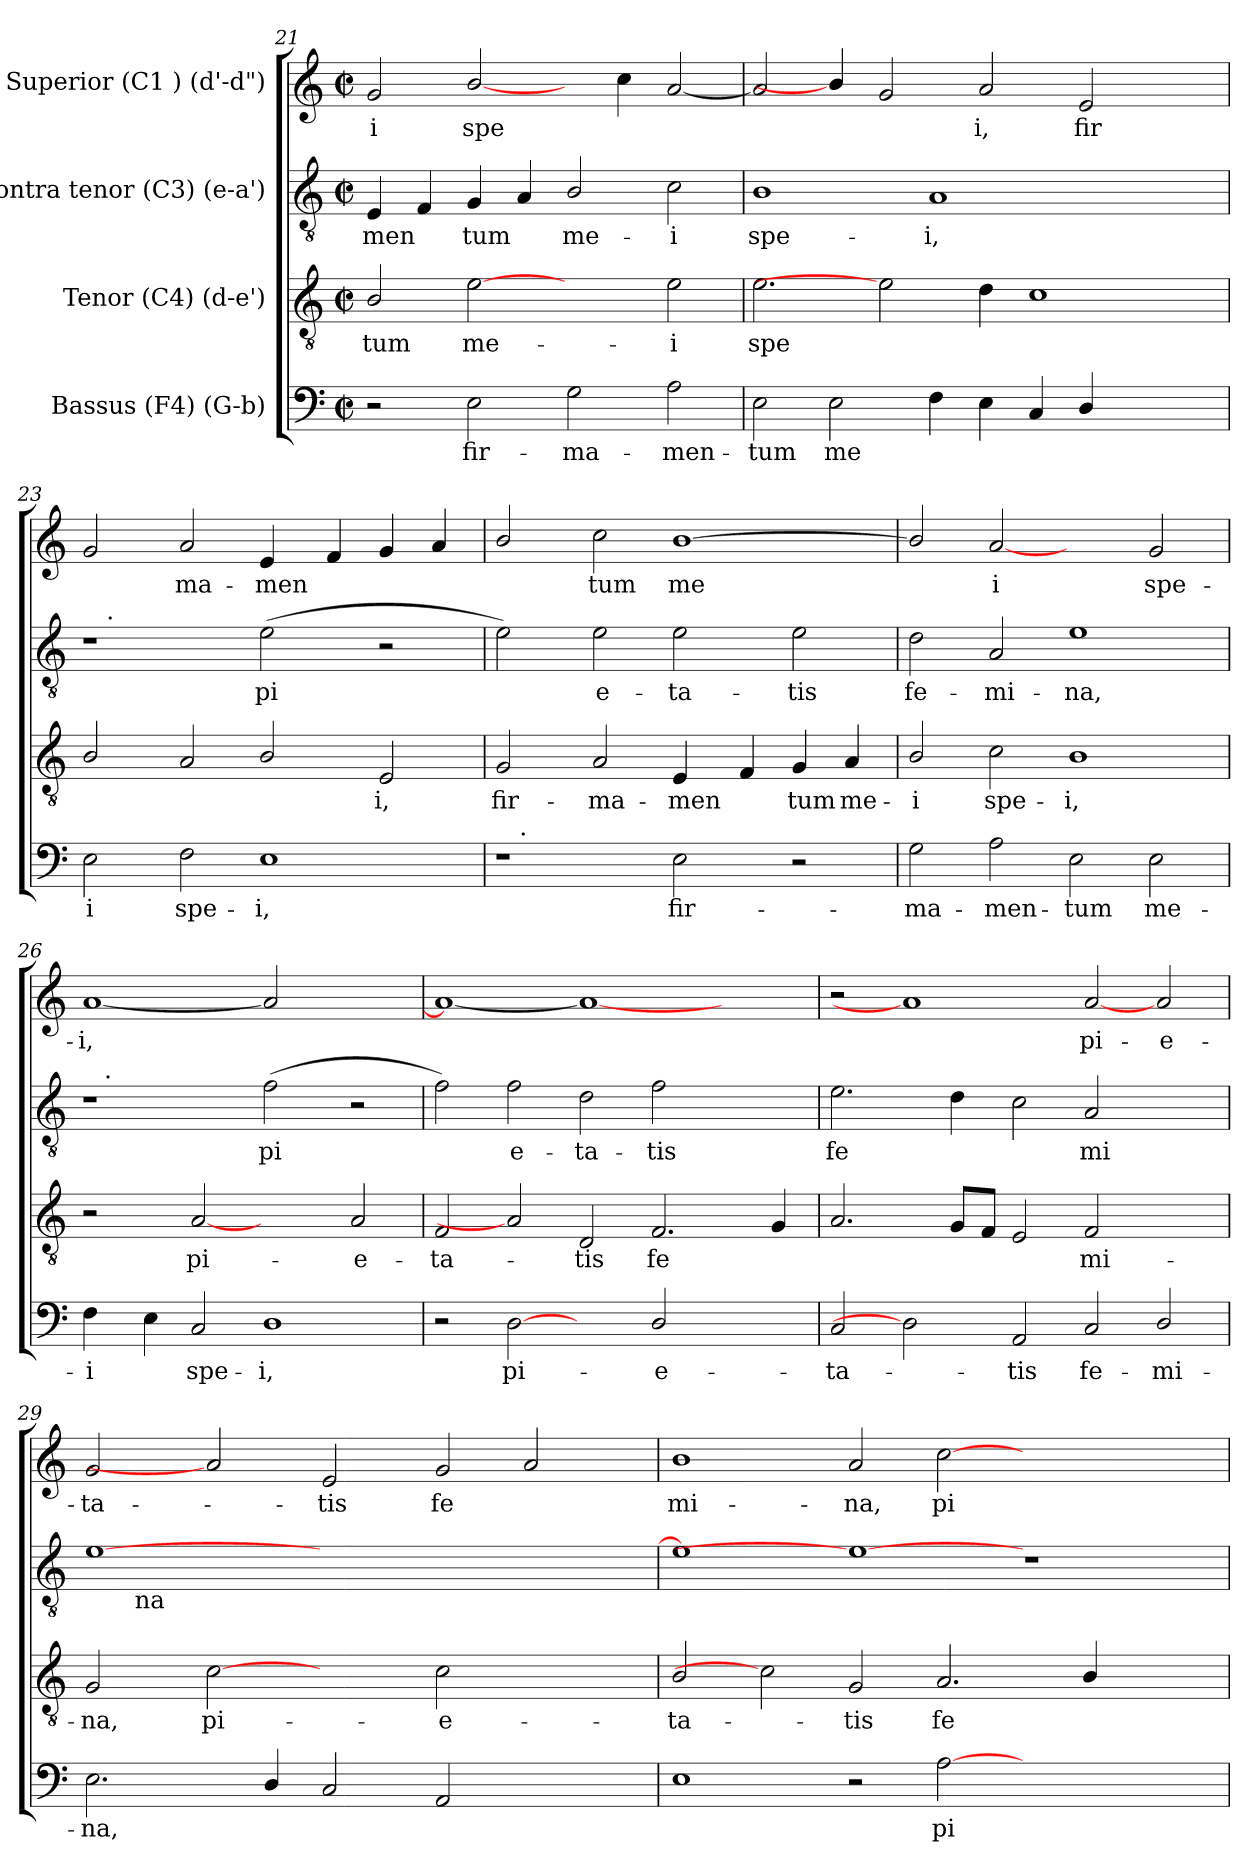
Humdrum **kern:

**kern	**text	**kern	**text	**kern	**text	**kern	**text
*part4	*part4	*part3	*part3	*part2	*part2	*part1	*part1
*staff4	*staff4	*staff3	*staff3	*staff2	*staff2	*staff1	*staff1
*I"Bassus (F4)  (G-b)	*	*I"Tenor (C4)  (d-e')	*	*I"Contra tenor (C3)  (e-a')	*	*I"Superior (C1 )  (d'-d")	*
!!LO:LB:g=z
*clefF4	*	*clefGv2	*	*clefGv2	*	*clefG2	*
*k[]	*	*k[]	*	*k[]	*	*k[]	*
*C:	*	*C:	*	*C:	*	*C:	*
*M2/2	*	*M2/2	*	*M2/2	*	*M2/2	*
*met(c|)	*	*met(c|)	*	*met(c|)	*	*met(c|)	*
=21	=21	=21	=21	=21	=21	=21	=21
!	!	!	!LO:LY:b:cj	!	!LO:LY:b:cj	!	!LO:LY:b:cj
2r	.	2B/	-tum	4E/	-men-	2g/	-i
!	!	!	!	!	!LO:LY:b:cj	!	!
.	.	.	.	4F/	--	.	.
!	!LO:LY:b:cj	!	!LO:LY:b:cj	!	!LO:LY:b:cj	!	!LO:LY:b:cj
2E\	fir-	[2e	me-	4G/	-tum	[2b/	spe-
!	!	!	!	!	!LO:LY:b:cj	!	!
.	.	.	.	4A/	.	.	.
!	!LO:LY:b:cj	!	!	!	!LO:LY:b:cj	!	!
2G\	-ma-	2ryy	.	2B/	me-	4ryy	.
!	!	!	!	!	!	!	!LO:LY:b:cj
.	.	.	.	.	.	4cc\	--
!	!LO:LY:b:cj	!	!LO:LY:b:cj	!	!LO:LY:b:cj	!	!LO:LY:b:cj
2A\	-men-	2e\	-i	2c\	-i	[<2a/	--
=22	=22	=22	=22	=22	=22	=22	=22
!	!LO:LY:b:cj	!	!LO:LY:b:cj	!	!LO:LY:b:cj	!	!LO:LY:b:cj
2E\	-tum	2.e\	spe-	1B	spe-	2a/]	--
!	!LO:LY:b:cj	!	!	!	!	!	!
2E\	me-	.	.	.	.	4b/]	.
!	!	!	!	!	!	!	!LO:LY:b:cj
.	.	2e]	.	.	.	2g/	--
!	!LO:LY:b:cj	!	!	!	!LO:LY:b:cj	!	!
4F\	--	.	.	1A	-i,	.	.
!	!LO:LY:b:cj	!	!LO:LY:b:cj	!	!	!	!LO:LY:b:cj
4E\	--	4d\	--	.	.	2a/	-i,
!	!LO:LY:b:cj	!	!LO:LY:b:cj	!	!	!	!
4C/	--	1c	--	.	.	.	.
!	!LO:LY:b:cj	!	!	!	!	!	!LO:LY:b:cj
4D/	--	.	.	.	.	2e/	fir-
2ryy	.	.	.	2ryy	.	.	.
.	.	.	.	.	.	4ryy	.
=23	=23	=23	=23	=23	=23	=23	=23
!	!LO:LY:b:cj	!	!LO:LY:b:cj	!	!	!	!LO:LY:b:cj
*	*	*	*	*^	*	*	*
2E\	-i	2B/	--	1r	16ryy	.	2g/	--
!	!	!	!	!	!LO:TX:a:t=.	!	!	!
.	.	.	.	.	1ryy	.	.	.
!	!LO:LY:b:cj	!	!LO:LY:b:cj	!	!	!	!	!LO:LY:b:cj
2F\	spe-	2A/	--	.	.	.	2a/	-ma-
!	!LO:LY:b:cj	!	!LO:LY:b:cj	!	!	!LO:LY:b:cj	!	!LO:LY:b:cj
1E	-i,	2B/	--	(>2e\	.	pi-	4e/	-men-
.	.	.	.	.	2...ryy	.	.	.
!	!	!	!	!	!	!	!	!LO:LY:b:cj
.	.	.	.	.	.	.	4f/	--
!	!	!	!LO:LY:b:cj	!	!	!	!	!LO:LY:b:cj
.	.	2E/	-i,	2r	.	.	4g/	--
!	!	!	!	!	!	!	!	!LO:LY:b:cj
.	.	.	.	.	.	.	4a/	--
=24	=24	=24	=24	=24	=24	=24	=24	=24
!	!	!	!LO:LY:b:cj	!	!	!LO:LY:b:cj	!	!LO:LY:b:cj
*^	*	*	*	*v	*v	*	*	*
1r	16ryy	.	2G/	fir-	2e\)	--	2b/	--
!	!LO:TX:a:t=.	!	!	!	!	!	!	!
.	1ryy	.	.	.	.	.	.	.
!	!	!	!	!LO:LY:b:cj	!	!LO:LY:b:cj	!	!LO:LY:b:cj
.	.	.	2A/	-ma-	2e\	-e-	2cc\	-tum
!	!	!LO:LY:b:cj	!	!LO:LY:b:cj	!	!LO:LY:b:cj	!	!LO:LY:b:cj
2E\	.	fir-	4E/	-men-	2e\	-ta-	[>1b	me-
.	2...ryy	.	.	.	.	.	.	.
!	!	!	!	!LO:LY:b:cj	!	!	!	!
.	.	.	4F/	--	.	.	.	.
!	!	!	!	!LO:LY:b:cj	!	!LO:LY:b:cj	!	!
2r	.	.	4G/	-tum	2e\	-tis	.	.
!	!	!	!	!LO:LY:b:cj	!	!	!	!
.	.	.	4A/	me-	.	.	.	.
!!LO:LB:g=z
=25	=25	=25	=25	=25	=25	=25	=25	=25
!	!	!LO:LY:b:cj	!	!LO:LY:b:cj	!	!LO:LY:b:cj	!	!LO:LY:b:cj
*v	*v	*	*	*	*	*	*	*
2G\	-ma-	2B/	-i	2d\	fe-	2b/]	--
!	!LO:LY:b:cj	!	!LO:LY:b:cj	!	!LO:LY:b:cj	!	!LO:LY:b:cj
2A\	-men-	2c\	spe-	2A/	-mi-	[2a	-i
!	!LO:LY:b:cj	!	!LO:LY:b:cj	!	!LO:LY:b:cj	!	!
2E\	-tum	1B	-i,	1e	-na,	2ryy	.
!	!LO:LY:b:cj	!	!	!	!	!	!LO:LY:b:cj
2E\	me-	.	.	.	.	2g/	spe-
=26	=26	=26	=26	=26	=26	=26	=26
!	!LO:LY:b:cj	!	!	!	!	!	!LO:LY:b:cj
*	*	*	*	*^	*	*	*
4F\	-i	2r	.	1r	16ryy	.	[<1a	-i,
!	!	!	!	!	!LO:TX:a:t=.	!	!	!
.	.	.	.	.	1ryy	.	.	.
!	!LO:LY:b:cj	!	!	!	!	!	!	!
4E\	.	.	.	.	.	.	.	.
!	!LO:LY:b:cj	!	!LO:LY:b:cj	!	!	!	!	!
2C/	spe-	[2A	pi-	.	.	.	.	.
!	!LO:LY:b:cj	!	!	!	!	!LO:LY:b:cj	!	!
1D	-i,	2ryy	.	(>2f\	.	pi-	2a]	.
.	.	.	.	.	2...ryy	.	.	.
!	!	!	!LO:LY:b:cj	!	!	!	!	!
.	.	2A/	-e-	2r	.	.	2ryy	.
=27	=27	=27	=27	=27	=27	=27	=27	=27
!	!	!	!LO:LY:b:cj	!	!	!LO:LY:b:cj	!	!LO:LY:b:cj
*	*	*	*	*v	*v	*	*	*
2r	.	2F/	-ta-	2f\)	--	1a_	.
!	!LO:LY:b:cj	!	!	!	!LO:LY:b:cj	!	!
[2D	pi-	2A]	.	2f\	-e-	.	.
!	!	!	!LO:LY:b:cj	!	!LO:LY:b:cj	!	!
2ryy	.	2D/	-tis	2d\	-ta-	1a_	.
!	!LO:LY:b:cj	!	!LO:LY:b:cj	!	!LO:LY:b:cj	!	!
2D/	-e-	2.F/	fe-	2f\	-tis	.	.
2ryy	.	.	.	2ryy	.	2ryy	.
!	!	!	!LO:LY:b:cj	!	!	!	!
.	.	4G/	--	.	.	.	.
=28	=28	=28	=28	=28	=28	=28	=28
!	!LO:LY:b:cj	!	!LO:LY:b:cj	!	!LO:LY:b:cj	!	!
2C/	-ta-	2.A/	--	2.e\	fe-	2r	.
2D]	.	.	.	.	.	1a]	.
!	!	!	!LO:LY:b:cj	!	!LO:LY:b:cj	!	!
.	.	8G/L	--	4d\	--	.	.
!	!	!	!LO:LY:b:cj	!	!	!	!
.	.	8F/J	--	.	.	.	.
!	!LO:LY:b:cj	!	!LO:LY:b:cj	!	!LO:LY:b:cj	!	!
2AA/	-tis	2E/	--	2c\	--	.	.
!	!LO:LY:b:cj	!	!LO:LY:b:cj	!	!LO:LY:b:cj	!	!LO:LY:b:cj
2C/	fe-	2F/	-mi-	2A/	-mi-	[2a	pi-
!	!LO:LY:b:cj	!	!	!	!	!	!LO:LY:b:cj
2D/	-mi-	2ryy	.	2ryy	.	2a/	-e-
!!LO:PB:g=z
=29	=29	=29	=29	=29	=29	=29	=29
!	!LO:LY:b:cj	!	!LO:LY:b:cj	!	!LO:LY:b:cj	!	!LO:LY:b:cj
*	*	*	*	*^	*	*	*
2.E\	-na,	2G/	-na,	[>1e	8ryy	--	2g/	-ta-
.	.	.	.	.	64ryy	.	.	.
!	!	!	!	!	!LO:TX:b:t=na	!	!	!
.	.	.	.	.	1ryy	.	.	.
!	!	!	!LO:LY:b:cj	!	!	!	!	!
.	.	[2c	pi-	.	.	.	2a]	.
!	!LO:LY:b:cj	!	!	!	!	!	!	!
4D/	.	.	.	.	.	.	.	.
!	!LO:LY:b:cj	!	!	!	!	!	!	!LO:LY:b:cj
2C/	.	2ryy	.	1.ryy	.	.	2e/	-tis
.	.	.	.	.	1ryy	.	.	.
!	!LO:LY:b:cj	!	!LO:LY:b:cj	!	!	!	!	!LO:LY:b:cj
2AA/	.	2c\	-e-	.	.	.	2g/	fe-
!	!	!	!	!	!	!	!	!LO:LY:b:cj
2ryy	.	2ryy	.	.	.	.	2a/	--
.	.	.	.	.	4ryy	.	.	.
.	.	.	.	.	16..ryy	.	.	.
=30	=30	=30	=30	=30	=30	=30	=30	=30
!	!LO:LY:b:cj	!	!LO:LY:b:cj	!	!	!LO:LY:b:cj	!	!LO:LY:b:cj
*	*	*	*	*v	*v	*	*	*
1E	.	2B/	-ta-	1e]	--	1b	-mi-
.	.	2c]	.	.	.	.	.
!	!	!	!LO:LY:b:cj	!	!	!	!LO:LY:b:cj
2r	.	2G/	-tis	1e_	.	2a/	-na,
!	!LO:LY:b:cj	!	!LO:LY:b:cj	!	!	!	!LO:LY:b:cj
[>2A\	pi-	2.A/	fe-	.	.	[>2cc\	pi-
1ryy	.	.	.	1r	.	1ryy	.
!	!	!	!LO:LY:b:cj	!	!	!	!
.	.	4B/	--	.	.	.	.
.	.	2ryy	.	.	.	.	.
=	=	=	=	=	=	=	=
*-	*-	*-	*-	*-	*-	*-	*-
